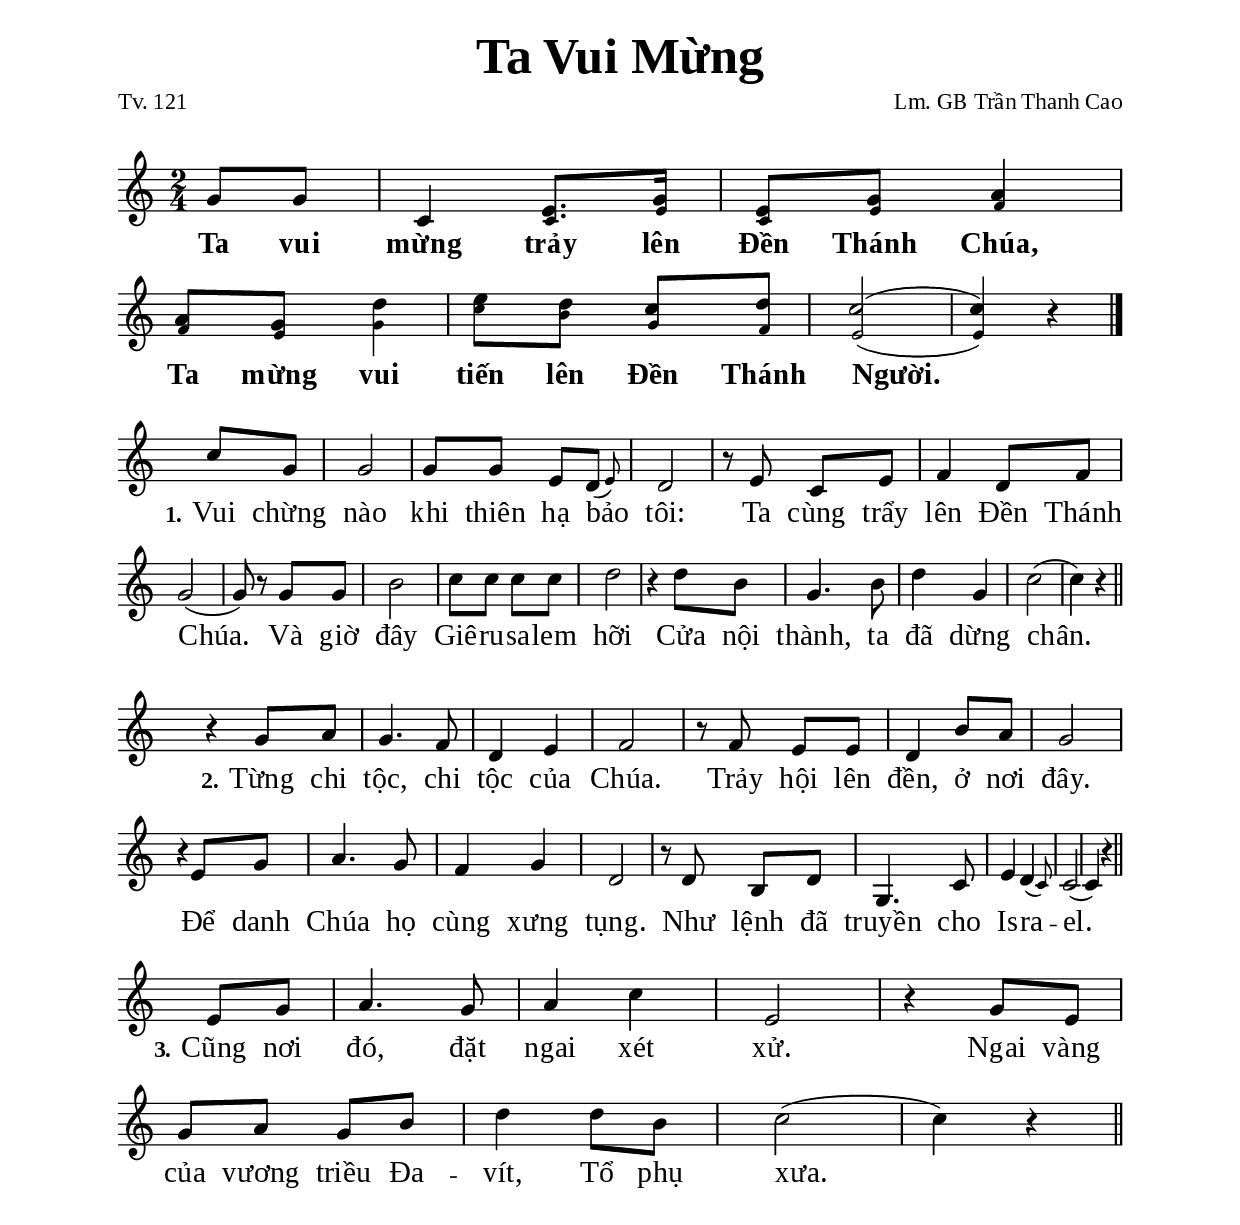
% Cài đặt chung
\version "2.22.1"
\include "english.ly"

\header {
  title = \markup { \fontsize #3 "Ta Vui Mừng" }
  poet = "Tv. 121"
  composer = "Lm. GB Trần Thanh Cao"
  arranger = " "
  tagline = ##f
}

\paper {
  #(set-paper-size "a4")
  top-margin = 10\mm
  bottom-margin = 10\mm
  left-margin = 20\mm
  right-margin = 20\mm
  indent = #0
  #(define fonts
    (make-pango-font-tree
      "Liberation Serif"
      "Liberation Serif"
      "Liberation Serif"
      (/ 20 20)))
  page-count = #1
}

% Nhạc điệp khúc
nhacDiepKhuc = \relative c'' {
  \partial 4 g8 g |
  c,4
  <<
    {
      e8. g16 |
      e8 g a4 |
      a8 g d'4 |
      e8 d c d |
      c2 ^( |
      c4 r
    }
    {
      \tweak font-size -2 c,8. \tweak font-size -2 e16 |
      \tweak font-size -2 c8 \tweak font-size -2 e \tweak font-size -2 f4 |
      \tweak font-size -2 f8 \tweak font-size -2 e \tweak font-size -2 g4 |
      \tweak font-size -2 c8 \tweak font-size -2 b \tweak font-size -2 g \tweak font-size -2 f |
      \tweak font-size -2 e2 _( |
      \tweak font-size -2 e4) r
    }
  >>
  \bar "|."
}

% Nhạc phiên khúc
nhacPhienKhucMot = \relative c'' {
  \partial 4 c8 g |
  g2 |
  g8 g e \afterGrace d (e8) |
  d2 |
  r8 e c e |
  f4 d8 f |
  g2 ( |
  g8) r g g |
  b2 |
  c8 c c c |
  d2 |
  r4 d8 b |
  g4. b8 |
  d4 g, |
  c2 ( |
  c4) r \bar "||"
}

nhacPhienKhucHai = \relative c'' {
  r4 g8 a |
  g4. f8 |
  d4 e |
  f2 |
  r8 f e e |
  d4 b'8 a |
  g2 |
  r4 e8 g |
  a4. g8 |
  f4 g |
  d2 |
  r8 d b d |
  g,4. c8 |
  e4 \afterGrace d (c8) |
  c2 ( |
  c4) r4 \bar "||"
}

nhacPhienKhucBa = \relative c' {
  \partial 4 e8 g |
  a4. g8 |
  a4 c |
  e,2 |
  r4 g8 e |
  g a g b |
  d4 d8 b |
  c2 ( |
  c4) r \bar "||"
}

% Lời điệp khúc
loiDiepKhuc = \lyricmode {
  Ta vui mừng trảy lên Đền Thánh Chúa,
  Ta mừng vui tiến lên Đền Thánh Người.
}

% Lời phiên khúc
loiPhienKhucMot = \lyricmode {
  \set stanza = #"1."
  Vui chừng nào khi thiên hạ bảo tôi:
  Ta cùng trẩy lên Đền Thánh Chúa.
  Và giờ đây Giê -- ru -- sa -- lem hỡi
  Cửa nội thành, ta đã dừng chân.
}

loiPhienKhucHai = \lyricmode {
  \set stanza = #"2."
  Từng chi tộc, chi tộc của Chúa.
  Trảy hội lên đền, ở nơi đây.
  Để danh Chúa họ cùng xưng tụng.
  Như lệnh đã truyền cho Is -- ra -- el.
}

loiPhienKhucBa = \lyricmode {
  \set stanza = #"3."
  Cũng nơi đó, đặt ngai xét xử.
  Ngai vàng của vương triều Đa -- vít, Tổ phụ xưa.
}


% Dàn trang
\score {
  \new ChoirStaff <<
    \new Staff = diepKhuc \with {
        \consists "Merge_rests_engraver"
        %\magnifyStaff #(magstep +1)
      }
      <<
      \new Voice = beSop {
        \key c \major \time 2/4 \nhacDiepKhuc
      }
    >>
    \new Lyrics \lyricsto beSop \loiDiepKhuc
  >>
  \layout {
    \override Lyrics.LyricText.font-series = #'bold
    \override Lyrics.LyricText.font-size = #+2.5
    \override Lyrics.LyricSpace.minimum-distance = #4.0
    \override Score.BarNumber.break-visibility = ##(#f #f #f)
    \override Score.SpacingSpanner.uniform-stretching = ##t
  }
}

\score {
  \new ChoirStaff <<
    \new Staff = phienKhuc \with {
        %\magnifyStaff #(magstep +1)
      }
      <<
      \new Voice = beSop {
        \key c \major \time 2/4 \nhacPhienKhucMot
      }
    >>
    \new Lyrics \lyricsto beSop \loiPhienKhucMot
  >>
  \layout {
    \override Staff.TimeSignature.transparent = ##t
    \override Lyrics.LyricText.font-size = #+2.5
    \override Lyrics.LyricSpace.minimum-distance = #1.5
    \override Score.BarNumber.break-visibility = ##(#f #f #f)
    \override Score.SpacingSpanner.uniform-stretching = ##t
  }
}

\score {
  \new ChoirStaff <<
    \new Staff = phienKhuc \with {
        %\magnifyStaff #(magstep +1)
      }
      <<
      \new Voice = beSop {
        \key c \major \time 2/4 \nhacPhienKhucHai
      }
    >>
    \new Lyrics \lyricsto beSop \loiPhienKhucHai
  >>
  \layout {
    \override Staff.TimeSignature.transparent = ##t
    \override Lyrics.LyricText.font-size = #+2.5
    \override Lyrics.LyricSpace.minimum-distance = #1.5
    \override Score.BarNumber.break-visibility = ##(#f #f #f)
    \override Score.SpacingSpanner.uniform-stretching = ##t
  }
}

\score {
  \new ChoirStaff <<
    \new Staff = phienKhuc \with {
        %\magnifyStaff #(magstep +1)
      }
      <<
      \new Voice = beSop {
        \key c \major \time 2/4 \nhacPhienKhucBa
      }
    >>
    \new Lyrics \lyricsto beSop \loiPhienKhucBa
  >>
  \layout {
    \override Staff.TimeSignature.transparent = ##t
    \override Lyrics.LyricText.font-size = #+2.5
    \override Lyrics.LyricSpace.minimum-distance = #1.5
    \override Score.BarNumber.break-visibility = ##(#f #f #f)
    \override Score.SpacingSpanner.uniform-stretching = ##t
  }
}
